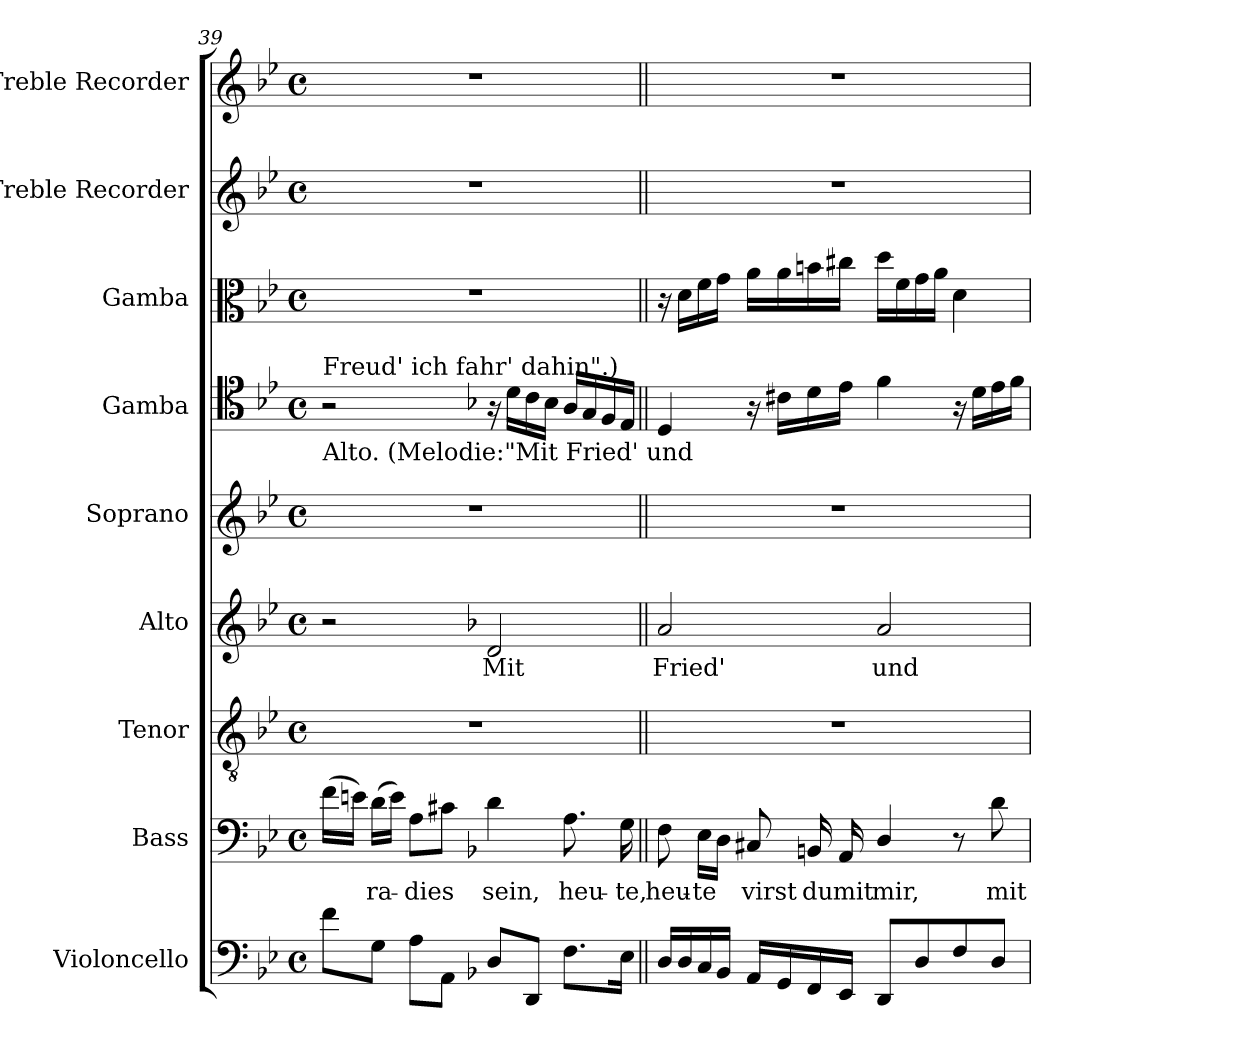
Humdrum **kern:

**kern	**kern	**text	**kern	**kern	**text	**kern	**kern	**kern	**kern	**kern
*part9	*part8	*part8	*part7	*part6	*part6	*part5	*part4	*part3	*part2	*part1
*staff9	*staff8	*staff8	*staff7	*staff6	*staff6	*staff5	*staff4	*staff3	*staff2	*staff1
*I"Violoncello	*I"Bass	*	*I"Tenor	*I"Alto	*	*I"Soprano	*I"Gamba	*I"Gamba	*I"Treble Recorder	*I"Treble Recorder
*	*	*	*I'T.	*	*	*I'S.	*	*	*I'Tr. Rec.	*I'Tr. Rec.
*clefF4	*clefF4	*	*clefGv2	*clefG2	*	*clefG2	*clefC4	*clefC3	*clefG2	*clefG2
*	*	*	*ITrd7c12	*	*	*	*	*	*	*
*k[b-e-]	*k[b-e-]	*	*k[b-e-]	*k[b-e-]	*	*k[b-e-]	*k[b-e-]	*k[b-e-]	*k[b-e-]	*k[b-e-]
*B-:	*B-:	*	*B-:	*B-:	*	*B-:	*B-:	*B-:	*B-:	*B-:
*M4/4	*M4/4	*	*M4/4	*M4/4	*	*M4/4	*M4/4	*M4/4	*M4/4	*M4/4
*met(c)	*met(c)	*	*met(c)	*met(c)	*	*met(c)	*met(c)	*met(c)	*met(c)	*met(c)
=39	=39	=39	=39	=39	=39	=39	=39	=39	=39	=39
!	!	!	!	!	!	!	!LO:TX:b:t=Alto. (Melodie&colon;"Mit Fried' und	!	!	!
!	!	!	!	!	!	!	!LO:TX:t=Freud' ich fahr' dahin".)	!	!	!
8fi\L	(16fi\LL	.	1r	2r	.	1r	2r	1r	1r	1r
.	16eni\JJ)	.	.	.	.	.	.	.	.	.
!	!	!LO:LY:b:color=#000000	!	!	!	!	!	!	!	!
8Gi\J	(16di\LL	-ra-	.	.	.	.	.	.	.	.
.	16ei\JJ)	.	.	.	.	.	.	.	.	.
!	!	!LO:LY:b:color=#000000	!	!	!	!	!	!	!	!
8Ai\L	8Ai\L	-dies	.	.	.	.	.	.	.	.
8AAi\J	8c#Xi\J	.	.	.	.	.	.	.	.	.
*k[b-]	*k[b-]	*	*k[b-]	*k[b-]	*	*k[b-]	*k[b-]	*k[b-]	*k[b-]	*k[b-]
*F:	*F:	*	*F:	*F:	*	*F:	*F:	*F:	*F:	*F:
!	!	!LO:LY:b:color=#000000	!	!	!	!	!	!	!	!
!	!	!	!	!	!LO:LY:b:color=#000000	!	!	!	!	!
8Di/L	4di\	sein,	.	2di/	Mit	.	16r	.	.	.
.	.	.	.	.	.	.	16di\LL	.	.	.
8DDi/J	.	.	.	.	.	.	16ci\	.	.	.
.	.	.	.	.	.	.	16B-i\JJ	.	.	.
!	!	!LO:LY:b:color=#000000	!	!	!	!	!	!	!	!
8.Fi\L	8.Ai\	heu-	.	.	.	.	16Ai/LL	.	.	.
.	.	.	.	.	.	.	16Gi/	.	.	.
.	.	.	.	.	.	.	16Fi/	.	.	.
!	!	!LO:LY:b:color=#000000	!	!	!	!	!	!	!	!
16Ei\Jk	16Gi\	-te,	.	.	.	.	16Ei/JJ	.	.	.
!!LO:PB:g=z
=40||	=40||	=40||	=40||	=40||	=40||	=40||	=40||	=40||	=40||	=40||
!	!	!LO:LY:b:color=#000000	!	!	!	!	!	!	!	!
!	!	!	!	!	!LO:LY:b:color=#000000	!	!	!	!	!
16Di/LL	8Fi\	heu-	1r	2ai/	Fried'	1r	4Di/	16r	1r	1r
16Di/	.	.	.	.	.	.	.	16di\LL	.	.
!	!	!LO:LY:b:color=#000000	!	!	!	!	!	!	!	!
16Ci/	16Ei\LL	-te	.	.	.	.	.	16fi\	.	.
16BB-i/JJ	16Di\JJ	.	.	.	.	.	.	16gi\JJ	.	.
!	!	!LO:LY:b:color=#000000	!	!	!	!	!	!	!	!
16AAi/LL	8C#Xi/	virst	.	.	.	.	16r	16ai\LL	.	.
16GGi/	.	.	.	.	.	.	16c#Xi\LL	16ai\	.	.
!	!	!LO:LY:b:color=#000000	!	!	!	!	!	!	!	!
16FFi/	16BBni/	du	.	.	.	.	16di\	16bni\	.	.
!	!	!LO:LY:b:color=#000000	!	!	!	!	!	!	!	!
16EEi/JJ	16AAi/	mit	.	.	.	.	16ei\JJ	16cc#Xi\JJ	.	.
!	!	!LO:LY:b:color=#000000	!	!	!	!	!	!	!	!
!	!	!	!	!	!LO:LY:b:color=#000000	!	!	!	!	!
8DDi/L	4Di/	mir,	.	2ai/	und	.	4fi\	16ddi\LL	.	.
.	.	.	.	.	.	.	.	16fi\	.	.
8Di/	.	.	.	.	.	.	.	16gi\	.	.
.	.	.	.	.	.	.	.	16ai\JJ	.	.
8Fi/	8r	.	.	.	.	.	16r	4di\	.	.
.	.	.	.	.	.	.	16di\LL	.	.	.
!	!	!LO:LY:b:color=#000000	!	!	!	!	!	!	!	!
8Di/J	8di\	mit	.	.	.	.	16ei\	.	.	.
.	.	.	.	.	.	.	16fi\JJ	.	.	.
=	=	=	=	=	=	=	=	=	=	=
*-	*-	*-	*-	*-	*-	*-	*-	*-	*-	*-
